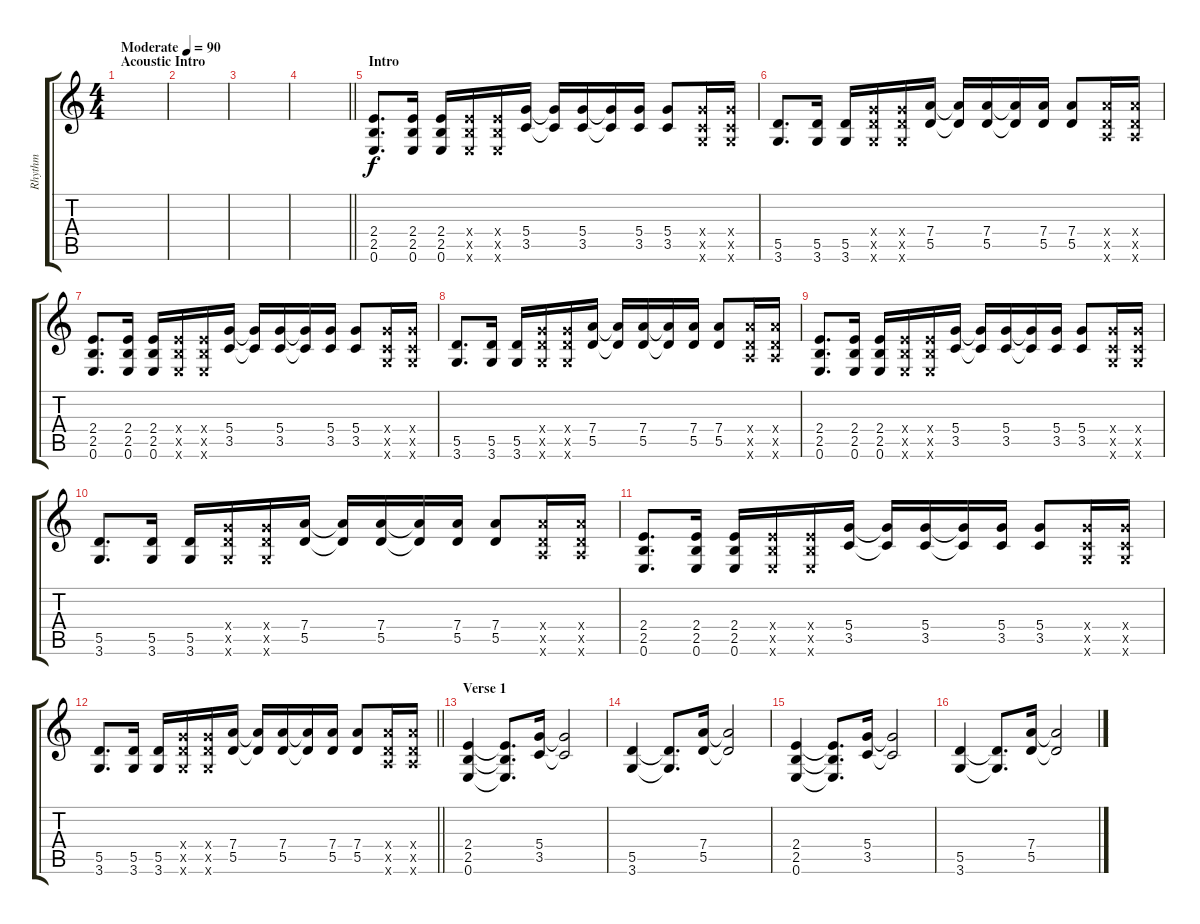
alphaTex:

\track ("Rhythm" "Rhythm") {instrument distortionguitar}
\staff {score tabs}
\tuning (E4 B3 G3 D3 A2 E2) {hide}
\ts (4 4)
\section ("" "Acoustic Intro")
\tempo (90 "Moderate")
\clef g2
\ks c
|
|
|
\barLineRight lightlight
|
\section ("" "Intro")
(2.4 2.5 0.6).8{d} (2.4 2.5 0.6).16 (2.4 2.5 0.6).16 (2.4{x} 2.5{x} 0.6{x}).16 (2.4{x} 2.5{x} 0.6{x}).16 (5.4 3.5).16 (5.4{t} 3.5{t}).16 (5.4 3.5).16 (5.4{t} 3.5{t}).16 (5.4 3.5).16 (5.4 3.5).8 (5.4{x} 3.5{x} 3.6{x}).16 (5.4{x} 3.5{x} 3.6{x}).16 |
(5.5 3.6).8{d} (5.5 3.6).16 (5.5 3.6).16 (5.4{x} 5.5{x} 3.6{x}).16 (5.4{x} 5.5{x} 3.6{x}).16 (7.4 5.5).16 (7.4{t} 5.5{t}).16 (7.4 5.5).16 (7.4{t} 5.5{t}).16 (7.4 5.5).16 (7.4 5.5).8 (7.4{x} 5.5{x} 5.6{x}).16 (7.4{x} 5.5{x} 5.6{x}).16 |
(2.4 2.5 0.6).8{d} (2.4 2.5 0.6).16 (2.4 2.5 0.6).16 (2.4{x} 2.5{x} 0.6{x}).16 (2.4{x} 2.5{x} 0.6{x}).16 (5.4 3.5).16 (5.4{t} 3.5{t}).16 (5.4 3.5).16 (5.4{t} 3.5{t}).16 (5.4 3.5).16 (5.4 3.5).8 (5.4{x} 3.5{x} 3.6{x}).16 (5.4{x} 3.5{x} 3.6{x}).16 |
(5.5 3.6).8{d} (5.5 3.6).16 (5.5 3.6).16 (5.4{x} 5.5{x} 3.6{x}).16 (5.4{x} 5.5{x} 3.6{x}).16 (7.4 5.5).16 (7.4{t} 5.5{t}).16 (7.4 5.5).16 (7.4{t} 5.5{t}).16 (7.4 5.5).16 (7.4 5.5).8 (7.4{x} 5.5{x} 5.6{x}).16 (7.4{x} 5.5{x} 5.6{x}).16 |
(2.4 2.5 0.6).8{d} (2.4 2.5 0.6).16 (2.4 2.5 0.6).16 (2.4{x} 2.5{x} 0.6{x}).16 (2.4{x} 2.5{x} 0.6{x}).16 (5.4 3.5).16 (5.4{t} 3.5{t}).16 (5.4 3.5).16 (5.4{t} 3.5{t}).16 (5.4 3.5).16 (5.4 3.5).8 (5.4{x} 3.5{x} 3.6{x}).16 (5.4{x} 3.5{x} 3.6{x}).16 |
(5.5 3.6).8{d} (5.5 3.6).16 (5.5 3.6).16 (5.4{x} 5.5{x} 3.6{x}).16 (5.4{x} 5.5{x} 3.6{x}).16 (7.4 5.5).16 (7.4{t} 5.5{t}).16 (7.4 5.5).16 (7.4{t} 5.5{t}).16 (7.4 5.5).16 (7.4 5.5).8 (7.4{x} 5.5{x} 5.6{x}).16 (7.4{x} 5.5{x} 5.6{x}).16 |
(2.4 2.5 0.6).8{d} (2.4 2.5 0.6).16 (2.4 2.5 0.6).16 (2.4{x} 2.5{x} 0.6{x}).16 (2.4{x} 2.5{x} 0.6{x}).16 (5.4 3.5).16 (5.4{t} 3.5{t}).16 (5.4 3.5).16 (5.4{t} 3.5{t}).16 (5.4 3.5).16 (5.4 3.5).8 (5.4{x} 3.5{x} 3.6{x}).16 (5.4{x} 3.5{x} 3.6{x}).16 |
\barLineRight lightlight
(5.5 3.6).8{d} (5.5 3.6).16 (5.5 3.6).16 (5.4{x} 5.5{x} 3.6{x}).16 (5.4{x} 5.5{x} 3.6{x}).16 (7.4 5.5).16 (7.4{t} 5.5{t}).16 (7.4 5.5).16 (7.4{t} 5.5{t}).16 (7.4 5.5).16 (7.4 5.5).8 (7.4{x} 5.5{x} 5.6{x}).16 (7.4{x} 5.5{x} 5.6{x}).16 |
\section ("" "Verse 1")
(2.4 2.5 0.6).4 (2.4{t} 2.5{t} 0.6{t}).8{d} (5.4 3.5).16 (5.4{t} 3.5{t}).2 |
(5.5 3.6).4 (5.5{t} 3.6{t}).8{d} (7.4 5.5).16 (7.4{t} 5.5{t}).2 |
(2.4 2.5 0.6).4 (2.4{t} 2.5{t} 0.6{t}).8{d} (5.4 3.5).16 (5.4{t} 3.5{t}).2 |
(5.5 3.6).4 (5.5{t} 3.6{t}).8{d} (7.4 5.5).16 (7.4{t} 5.5{t}).2
